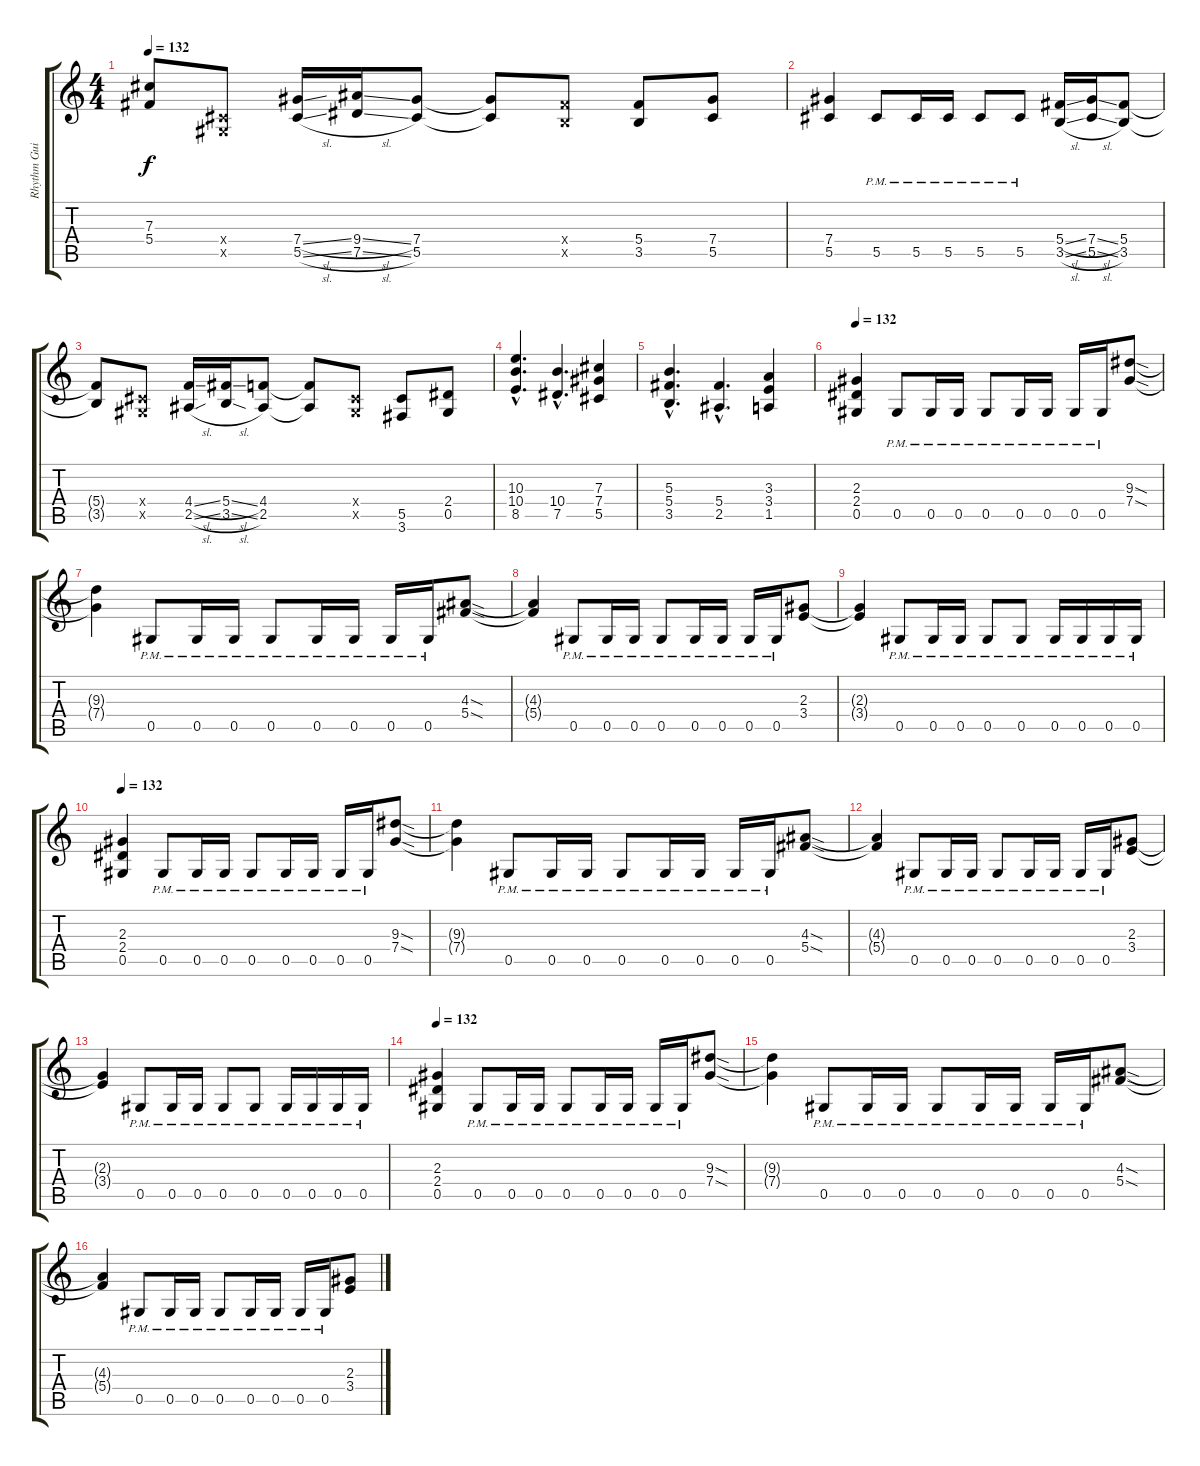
\track ("Rhythm Guitar" "Rhythm Gui") {instrument distortionguitar}
\staff {score tabs}
\tuning (Eb4 Bb3 Gb3 Db3 Ab2 Eb2) {hide}
\ts (4 4)
\tempo 132
\clef g2
\ks c
(7.3{t} 5.4{t}).8{dy f} (0.4{x} 0.5{x}).8 (7.4{sl} 5.5{sl}).16 (9.4{sl} 7.5{sl}).16 (7.4 5.5).8 (7.4{t} 5.5{t}).8 (5.4{x} 3.5{x}).8 (5.4 3.5).8 (7.4 5.5).8 |
(7.4 5.5).4 5.5{pm}.8 5.5{pm}.16 5.5{pm}.16 5.5{pm}.8 5.5{pm}.8 (5.4{sl} 3.5{sl}).16 (7.4{sl} 5.5{sl}).16 (5.4 3.5).8 |
(5.4{t} 3.5{t}).8 (0.4{x} 0.5{x}).8 (4.4{sl} 2.5{sl}).16 (5.4{sl} 3.5{sl}).16 (4.4 2.5).8 (4.4{t} 2.5{t}).8 (0.4{x} 0.5{x}).8 (5.5 3.6).8 (2.4 0.5).8 |
(10.3{hac} 10.4{hac} 8.5{hac}).4{d} (10.4{hac} 7.5{hac}).4{d} (7.3 7.4 5.5).4 |
(5.3{hac} 5.4{hac} 3.5{hac}).4{d} (5.4{hac} 2.5{hac}).4{d} (3.3 3.4 1.5).4 |
\tempo 132
(2.3 2.4 0.5).4 0.5{pm}.8 0.5{pm}.16 0.5{pm}.16 0.5{pm}.8 0.5{pm}.16 0.5{pm}.16 0.5{pm}.16 0.5{pm}.16 (9.3{sod} 7.4{sod}).8 |
(9.3{t} 7.4{t}).4 0.5{pm}.8 0.5{pm}.16 0.5{pm}.16 0.5{pm}.8 0.5{pm}.16 0.5{pm}.16 0.5{pm}.16 0.5{pm}.16 (4.3{sod} 5.4{sod}).8 |
(4.3{t} 5.4{t}).4 0.5{pm}.8 0.5{pm}.16 0.5{pm}.16 0.5{pm}.8 0.5{pm}.16 0.5{pm}.16 0.5{pm}.16 0.5{pm}.16 (2.3 3.4).8 |
(2.3{t} 3.4{t}).4 0.5{pm}.8 0.5{pm}.16 0.5{pm}.16 0.5{pm}.8 0.5{pm}.8 0.5{pm}.16 0.5{pm}.16 0.5{pm}.16 0.5{pm}.16 |
\tempo 132
(2.3 2.4 0.5).4 0.5{pm}.8 0.5{pm}.16 0.5{pm}.16 0.5{pm}.8 0.5{pm}.16 0.5{pm}.16 0.5{pm}.16 0.5{pm}.16 (9.3{sod} 7.4{sod}).8 |
(9.3{t} 7.4{t}).4 0.5{pm}.8 0.5{pm}.16 0.5{pm}.16 0.5{pm}.8 0.5{pm}.16 0.5{pm}.16 0.5{pm}.16 0.5{pm}.16 (4.3{sod} 5.4{sod}).8 |
(4.3{t} 5.4{t}).4 0.5{pm}.8 0.5{pm}.16 0.5{pm}.16 0.5{pm}.8 0.5{pm}.16 0.5{pm}.16 0.5{pm}.16 0.5{pm}.16 (2.3 3.4).8 |
(2.3{t} 3.4{t}).4 0.5{pm}.8 0.5{pm}.16 0.5{pm}.16 0.5{pm}.8 0.5{pm}.8 0.5{pm}.16 0.5{pm}.16 0.5{pm}.16 0.5{pm}.16 |
\tempo 132
(2.3 2.4 0.5).4 0.5{pm}.8 0.5{pm}.16 0.5{pm}.16 0.5{pm}.8 0.5{pm}.16 0.5{pm}.16 0.5{pm}.16 0.5{pm}.16 (9.3{sod} 7.4{sod}).8 |
(9.3{t} 7.4{t}).4 0.5{pm}.8 0.5{pm}.16 0.5{pm}.16 0.5{pm}.8 0.5{pm}.16 0.5{pm}.16 0.5{pm}.16 0.5{pm}.16 (4.3{sod} 5.4{sod}).8 |
(4.3{t} 5.4{t}).4 0.5{pm}.8 0.5{pm}.16 0.5{pm}.16 0.5{pm}.8 0.5{pm}.16 0.5{pm}.16 0.5{pm}.16 0.5{pm}.16 (2.3 3.4).8
